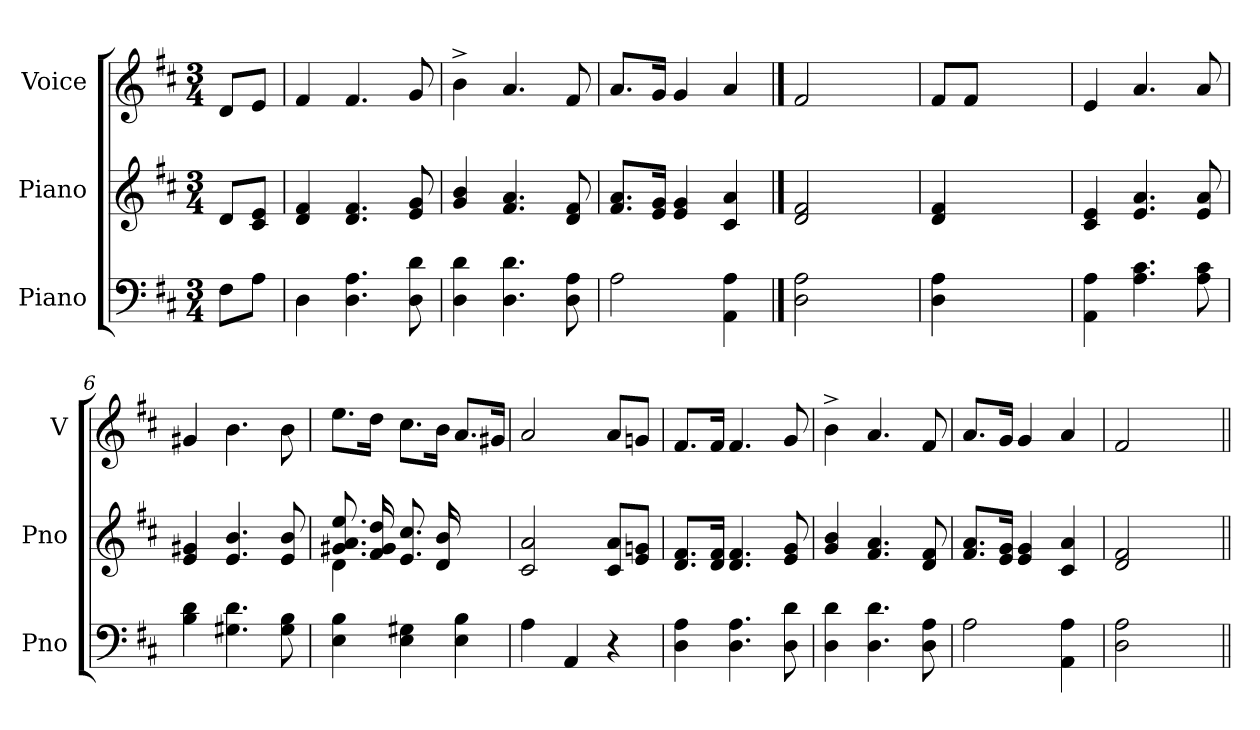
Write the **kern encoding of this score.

**kern	**kern	**kern
*part3	*part2	*part1
*staff3	*staff2	*staff1
*I"Piano	*I"Piano	*I"Voice
*I'Pno	*I'Pno	*I'V
*clefF4	*clefG2	*clefG2
*k[f#c#]	*k[f#c#]	*k[f#c#]
*M3/4	*M3/4	*M3/4
*MM124	*MM124	*MM124
=	=	=
8F#\L	8d/L	8d/L
8A\J	8c#/ 8e/J	8e/J
=1	=1	=1
4D\	4d/ 4f#/	4f#/
4.D\ 4.A\	4.d/ 4.f#/	4.f#/
8D\ 8d\	8e/ 8g/	8g/
=2	=2	=2
4D\ 4d\	4g/ 4b/	4b^\
4.D\ 4.d\	4.f#/ 4.a/	4.a/
8D\ 8A\	8d/ 8f#/	8f#/
=3	=3	=3
2A\	8.f#/ 8.a/L	8.a/L
.	16e/ 16g/Jk	16g/Jk
.	4e/ 4g/	4g/
4AA\ 4A\	4c#/ 4a/	4a/
==4	==4	==4
2D\ 2A\	2d/ 2f#/	2f#/
4ryy	4ryy	4ryy
=	=	=
4D\ 4A\	4d/ 4f#/	8f#/L
.	.	8f#/J
2ryy	2ryy	2ryy
=5	=5	=5
4AA\ 4A\	4c#/ 4e/	4e/
4.A\ 4.c#\	4.e/ 4.a/	4.a/
8A\ 8c#\	8e/ 8a/	8a/
!!LO:LB:g=z
=6	=6	=6
4B\ 4d\	4e/ 4g#X/	4g#X/
4.G#X\ 4.d\	4.e/ 4.b/	4.b\
8G#\ 8B\	8e/ 8b/	8b\
=7	=7	=7
*	*^	*
4E\ 4B\	8.g#X/ 8.a/ 8.ee/	4d\	8.ee\L
.	16f#/ 16g#/ 16dd/	.	16dd\Jk
4E\ 4G#X\	8.e/ 8.cc#/	2ryy	8.cc#\L
.	16d/ 16b/	.	16b\Jk
4E\ 4B\	4ryy	.	8.a/L
.	.	.	16g#X/Jk
*	*v	*v	*
=8	=8	=8
4A\	2c#/ 2a/	2a/
4AA/	.	.
4r	8c#/ 8a/L	8a/L
.	8e/ 8gn/J	8gn/J
=9	=9	=9
4D\ 4A\	8.d/ 8.f#/L	8.f#/L
.	16d/ 16f#/Jk	16f#/Jk
4.D\ 4.A\	4.d/ 4.f#/	4.f#/
8D\ 8d\	8e/ 8g/	8g/
=10	=10	=10
4D\ 4d\	4g/ 4b/	4b^\
4.D\ 4.d\	4.f#/ 4.a/	4.a/
8D\ 8A\	8d/ 8f#/	8f#/
=11	=11	=11
2A\	8.f#/ 8.a/L	8.a/L
.	16e/ 16g/Jk	16g/Jk
.	4e/ 4g/	4g/
4AA\ 4A\	4c#/ 4a/	4a/
!!LO:LB:g=z
=12	=12	=12
2D\ 2A\	2d/ 2f#/	2f#/
4ryy	4ryy	4ryy
=||	=||	=||
*-	*-	*-
